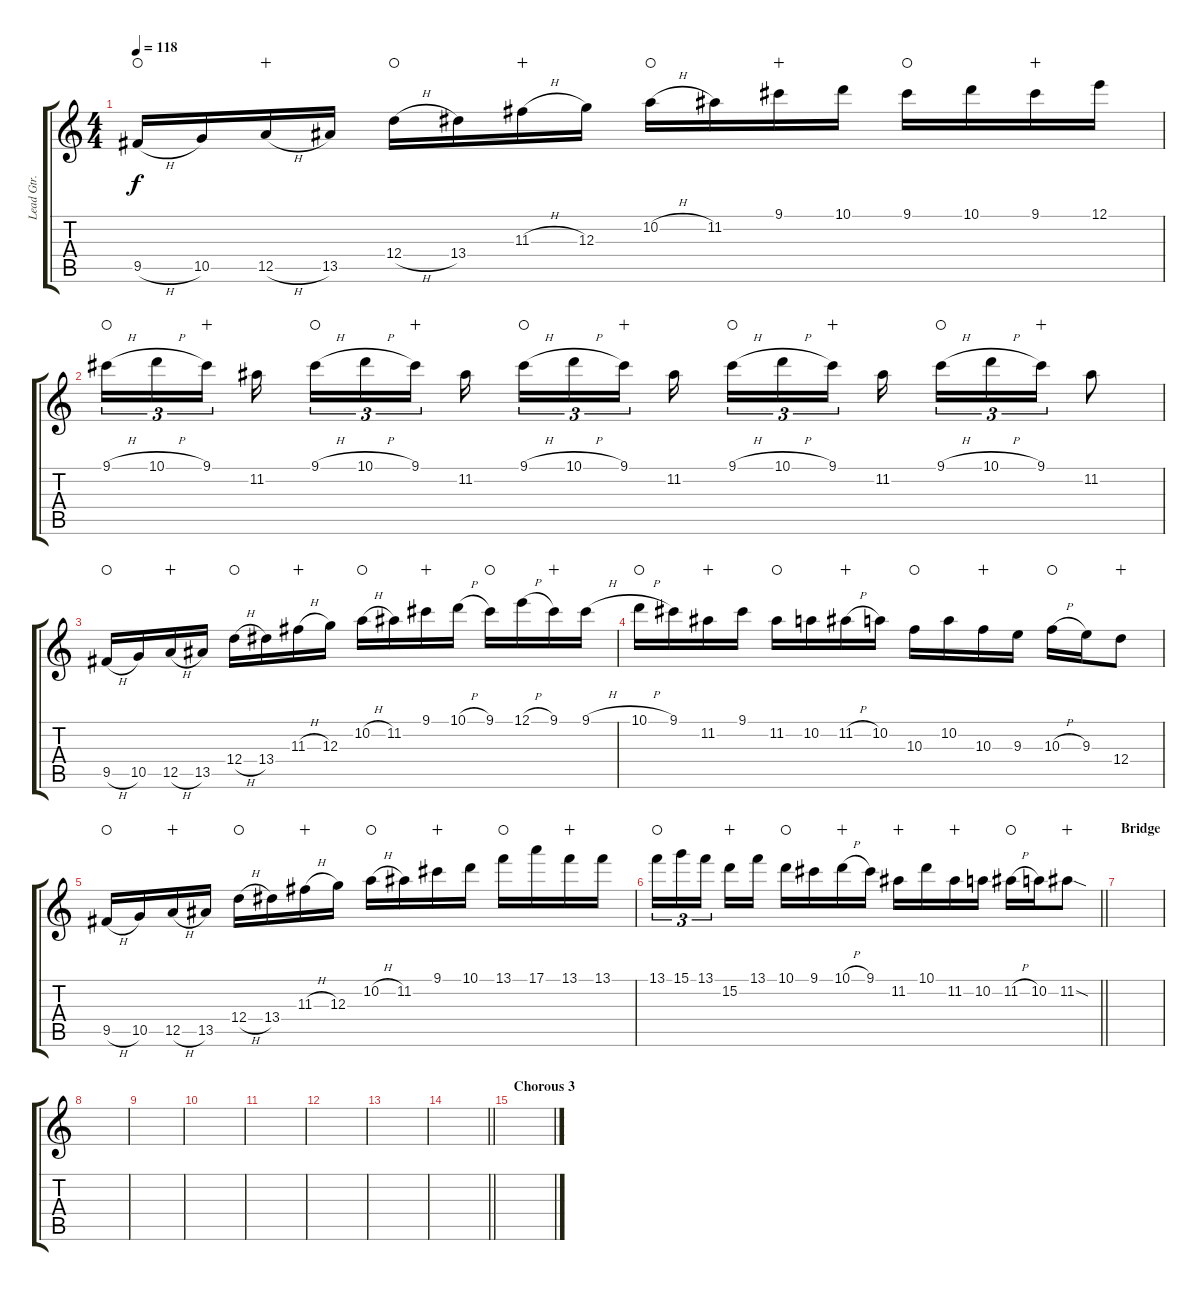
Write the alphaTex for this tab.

\track ("Lead Gtr." "Lead Gtr.") {instrument overdrivenguitar}
\staff {score tabs}
\tuning (E4 B3 G3 D3 A2 D2) {hide}
\ts (4 4)
\tempo 118
\clef g2
\ks c
9.5{h}.16{dy f waho} 10.5.16 12.5{h}.16{wahc} 13.5.16 12.4{h}.16{waho} 13.4.16 11.3{h}.16{wahc} 12.3.16 10.2{h}.16{waho} 11.2.16 9.1.16{wahc} 10.1.16 9.1.16{waho} 10.1.16 9.1.16{wahc} 12.1.16 |
9.1{h}.16{tu (3 2) waho} 10.1{h}.16{tu (3 2)} 9.1.16{tu (3 2) wahc beam splitsecondary} 11.2.16{beam splitsecondary} 9.1{h}.16{tu (3 2) waho} 10.1{h}.16{tu (3 2)} 9.1.16{tu (3 2) wahc beam splitsecondary} 11.2.16{beam splitsecondary} 9.1{h}.16{tu (3 2) waho} 10.1{h}.16{tu (3 2)} 9.1.16{tu (3 2) wahc} 11.2.16{beam splitsecondary} 9.1{h}.16{tu (3 2) waho} 10.1{h}.16{tu (3 2)} 9.1.16{tu (3 2) wahc beam splitsecondary} 11.2.16 9.1{h}.16{tu (3 2) waho} 10.1{h}.16{tu (3 2)} 9.1.16{tu (3 2) wahc} 11.2.8 |
9.5{h}.16{waho} 10.5.16 12.5{h}.16{wahc} 13.5.16 12.4{h}.16{waho} 13.4.16 11.3{h}.16{wahc} 12.3.16 10.2{h}.16{waho} 11.2.16 9.1.16{wahc} 10.1{h}.16 9.1.16{waho} 12.1{h}.16 9.1.16{wahc} 9.1{h}.16 |
10.1{h}.16{waho} 9.1.16 11.2.16{wahc} 9.1.16 11.2.16{waho} 10.2.16 11.2{h}.16{wahc} 10.2.16 10.3.16{waho} 10.2.16 10.3.16{wahc} 9.3.16 10.3{h}.16{waho} 9.3.16 12.4.8{wahc} |
9.5{h}.16{waho} 10.5.16 12.5{h}.16{wahc} 13.5.16 12.4{h}.16{waho} 13.4.16 11.3{h}.16{wahc} 12.3.16 10.2{h}.16{waho} 11.2.16 9.1.16{wahc} 10.1.16 13.1.16{waho} 17.1.16 13.1.16{wahc} 13.1.16 |
\barLineRight lightlight
13.1.16{tu (3 2) waho} 15.1.16{tu (3 2)} 13.1.16{tu (3 2) beam splitsecondary} 15.2.16{wahc} 13.1.16 10.1.16{waho} 9.1.16 10.1{h}.16{wahc} 9.1.16 11.2.16{wahc} 10.1.16 11.2.16{wahc} 10.2.16 11.2{h}.16{waho} 10.2.16 11.2{sod}.8{wahc} |
\section ("" "Bridge")
|
|
|
|
|
|
|
\barLineRight lightlight
|
\section ("" "Chorous 3")
